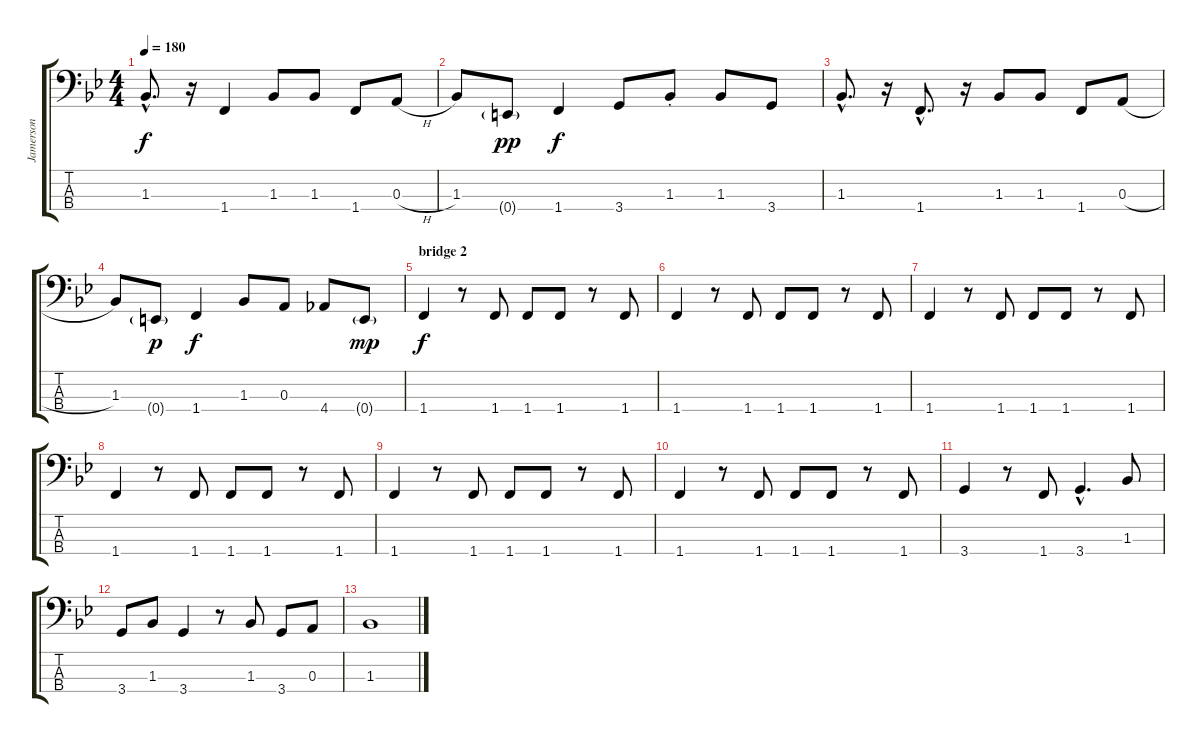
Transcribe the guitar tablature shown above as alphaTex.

\track ("Jamerson" "Jamerson") {instrument electricbassfinger}
\staff {score tabs}
\tuning (G2 D2 A1 E1) {hide}
\ts (4 4)
\tempo 180
\clef f4
\ks bb
1.3{hac}.8{d dy f} r.16 1.4.4 1.3.8 1.3.8 1.4.8 0.3{h}.8 |
1.3.8 0.4{g}.8{dy pp} 1.4.4{dy f} 3.4.8 1.3{st}.8 1.3.8 3.4.8 |
1.3{hac}.8{d} r.16 1.4{hac}.8{d} r.16 1.3.8 1.3.8 1.4.8 0.3{h}.8 |
1.3.8 0.4{g}.8{dy p} 1.4.4{dy f} 1.3.8 0.3.8 4.4.8 0.4{g}.8{dy mp} |
\section ("" "bridge 2")
1.4.4{dy f} r.8 1.4.8 1.4.8 1.4.8 r.8 1.4.8 |
1.4.4 r.8 1.4.8 1.4.8 1.4.8 r.8 1.4.8 |
1.4.4 r.8 1.4.8 1.4.8 1.4.8 r.8 1.4.8 |
1.4.4 r.8 1.4.8 1.4.8 1.4.8 r.8 1.4.8 |
1.4.4{volume 0} r.8 1.4.8 1.4.8 1.4.8 r.8 1.4.8 |
1.4.4 r.8 1.4.8 1.4.8 1.4.8 r.8 1.4.8 |
3.4.4 r.8 1.4.8 3.4{hac}.4{d} 1.3.8 |
3.4.8 1.3.8 3.4.4 r.8 1.3.8 3.4.8 0.3.8 |
1.3.1
